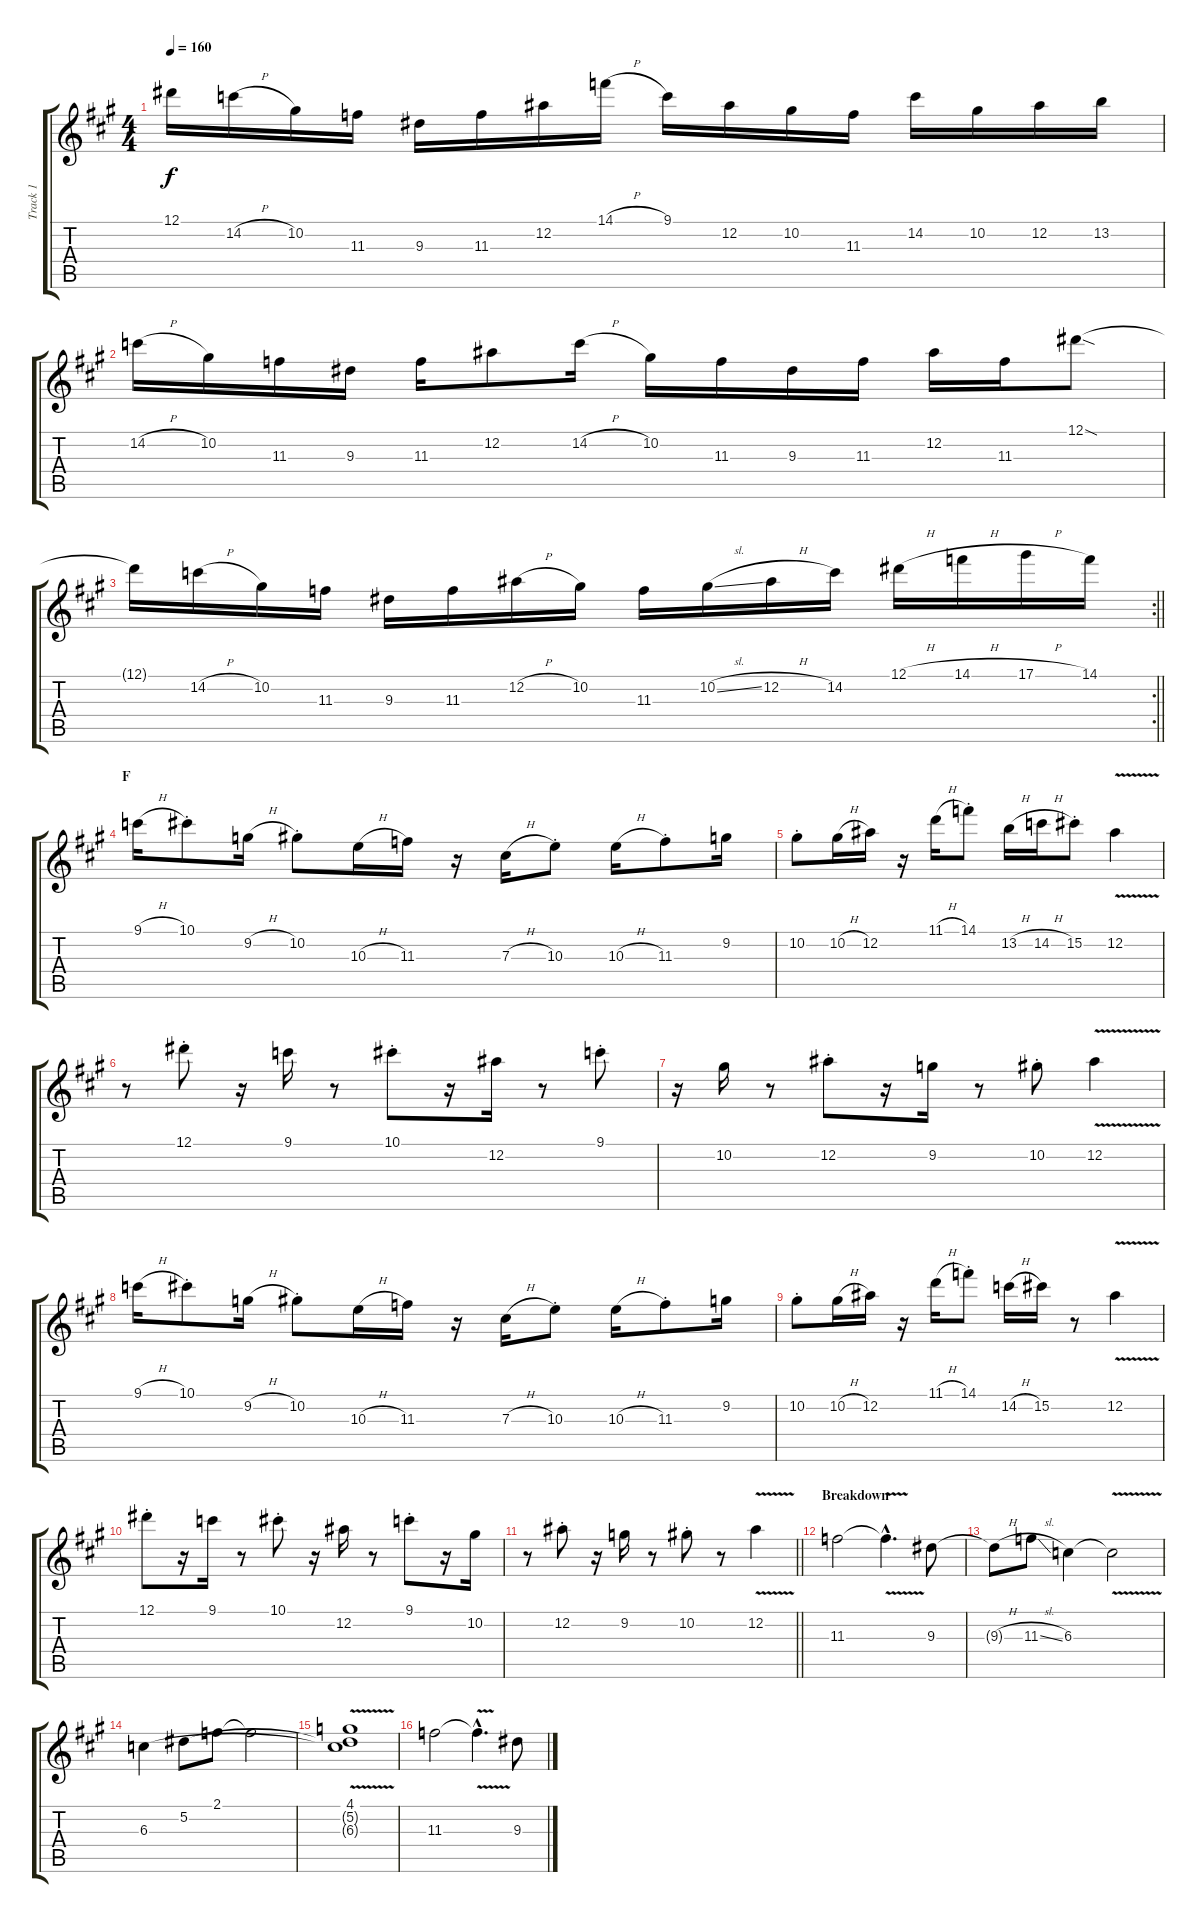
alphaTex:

\track ("Track 1" "Track 1") {instrument distortionguitar}
\staff {score tabs}
\tuning (Eb4 Bb3 Gb3 Db3 Ab2 Eb2) {hide}
\ts (4 4)
\tempo 160
\clef g2
\ks f#minor
12.1{t}.16{dy f} 14.2{h}.16 10.2.16 11.3.16 9.3.16 11.3.16 12.2.16 14.1{h}.16 9.1.16 12.2.16 10.2.16 11.3.16 14.2.16 10.2.16 12.2.16 13.2.16 |
14.2{h}.16 10.2.16 11.3.16 9.3.16 11.3.16 12.2.8 14.2{h}.16 10.2.16 11.3.16 9.3.16 11.3.16 12.2.16 11.3.16 12.1{sod}.8 |
\rc 2
\barLineRight lightlight
12.1{t}.16 14.2{h}.16 10.2.16 11.3.16 9.3.16 11.3.16 12.2{h}.16 10.2.16 11.3.16 10.2{sl}.16 12.2{h}.16 14.2.16 12.1{h}.16 14.1{h}.16 17.1{h}.16 14.1.16 |
\section ("" "F")
9.1{h}.16 10.1{st}.8 9.2{h}.16 10.2{st}.8 10.3{h}.16 11.3.16 r.16 7.3{h}.16 10.3{st}.8 10.3{h}.16 11.3{st}.8 9.2.16 |
10.2{st}.8 10.2{h}.16 12.2.16 r.16 11.1{h}.16 14.1{st}.8 13.2{h}.16 14.2{h}.16 15.2{st}.8 12.2{v}.4 |
r.8 12.1{st}.8 r.16 9.1.16 r.8 10.1{st}.8 r.16 12.2.16 r.8 9.1{st}.8 |
r.16 10.2.16 r.8 12.2{st}.8 r.16 9.2.16 r.8 10.2{st}.8 12.2{v}.4 |
9.1{h}.16 10.1{st}.8 9.2{h}.16 10.2{st}.8 10.3{h}.16 11.3.16 r.16 7.3{h}.16 10.3{st}.8 10.3{h}.16 11.3{st}.8 9.2.16 |
10.2{st}.8 10.2{h}.16 12.2.16 r.16 11.1{h}.16 14.1{st}.8 14.2{h}.16 15.2.16 r.8 12.2{v}.4 |
12.1{st}.8 r.16 9.1.16 r.8 10.1{st}.8 r.16 12.2.16 r.8 9.1{st}.8 r.16 10.2.16 |
\barLineRight lightlight
r.8 12.2{st}.8 r.16 9.2.16 r.8 10.2{st}.8 r.8 12.2{v}.4 |
\section ("" "Breakdown")
11.3.2 11.3{v hac t}.4{d} 9.3.8 |
9.3{h t}.8 11.3{sl}.8 6.3.4 6.3{v t}.2 |
6.3.4 5.2.8 2.1.8 2.1{t}.2 |
(4.1 5.2{v t} 6.3{v t}).1 |
11.3.2 11.3{v hac t}.4{d} 9.3.8
